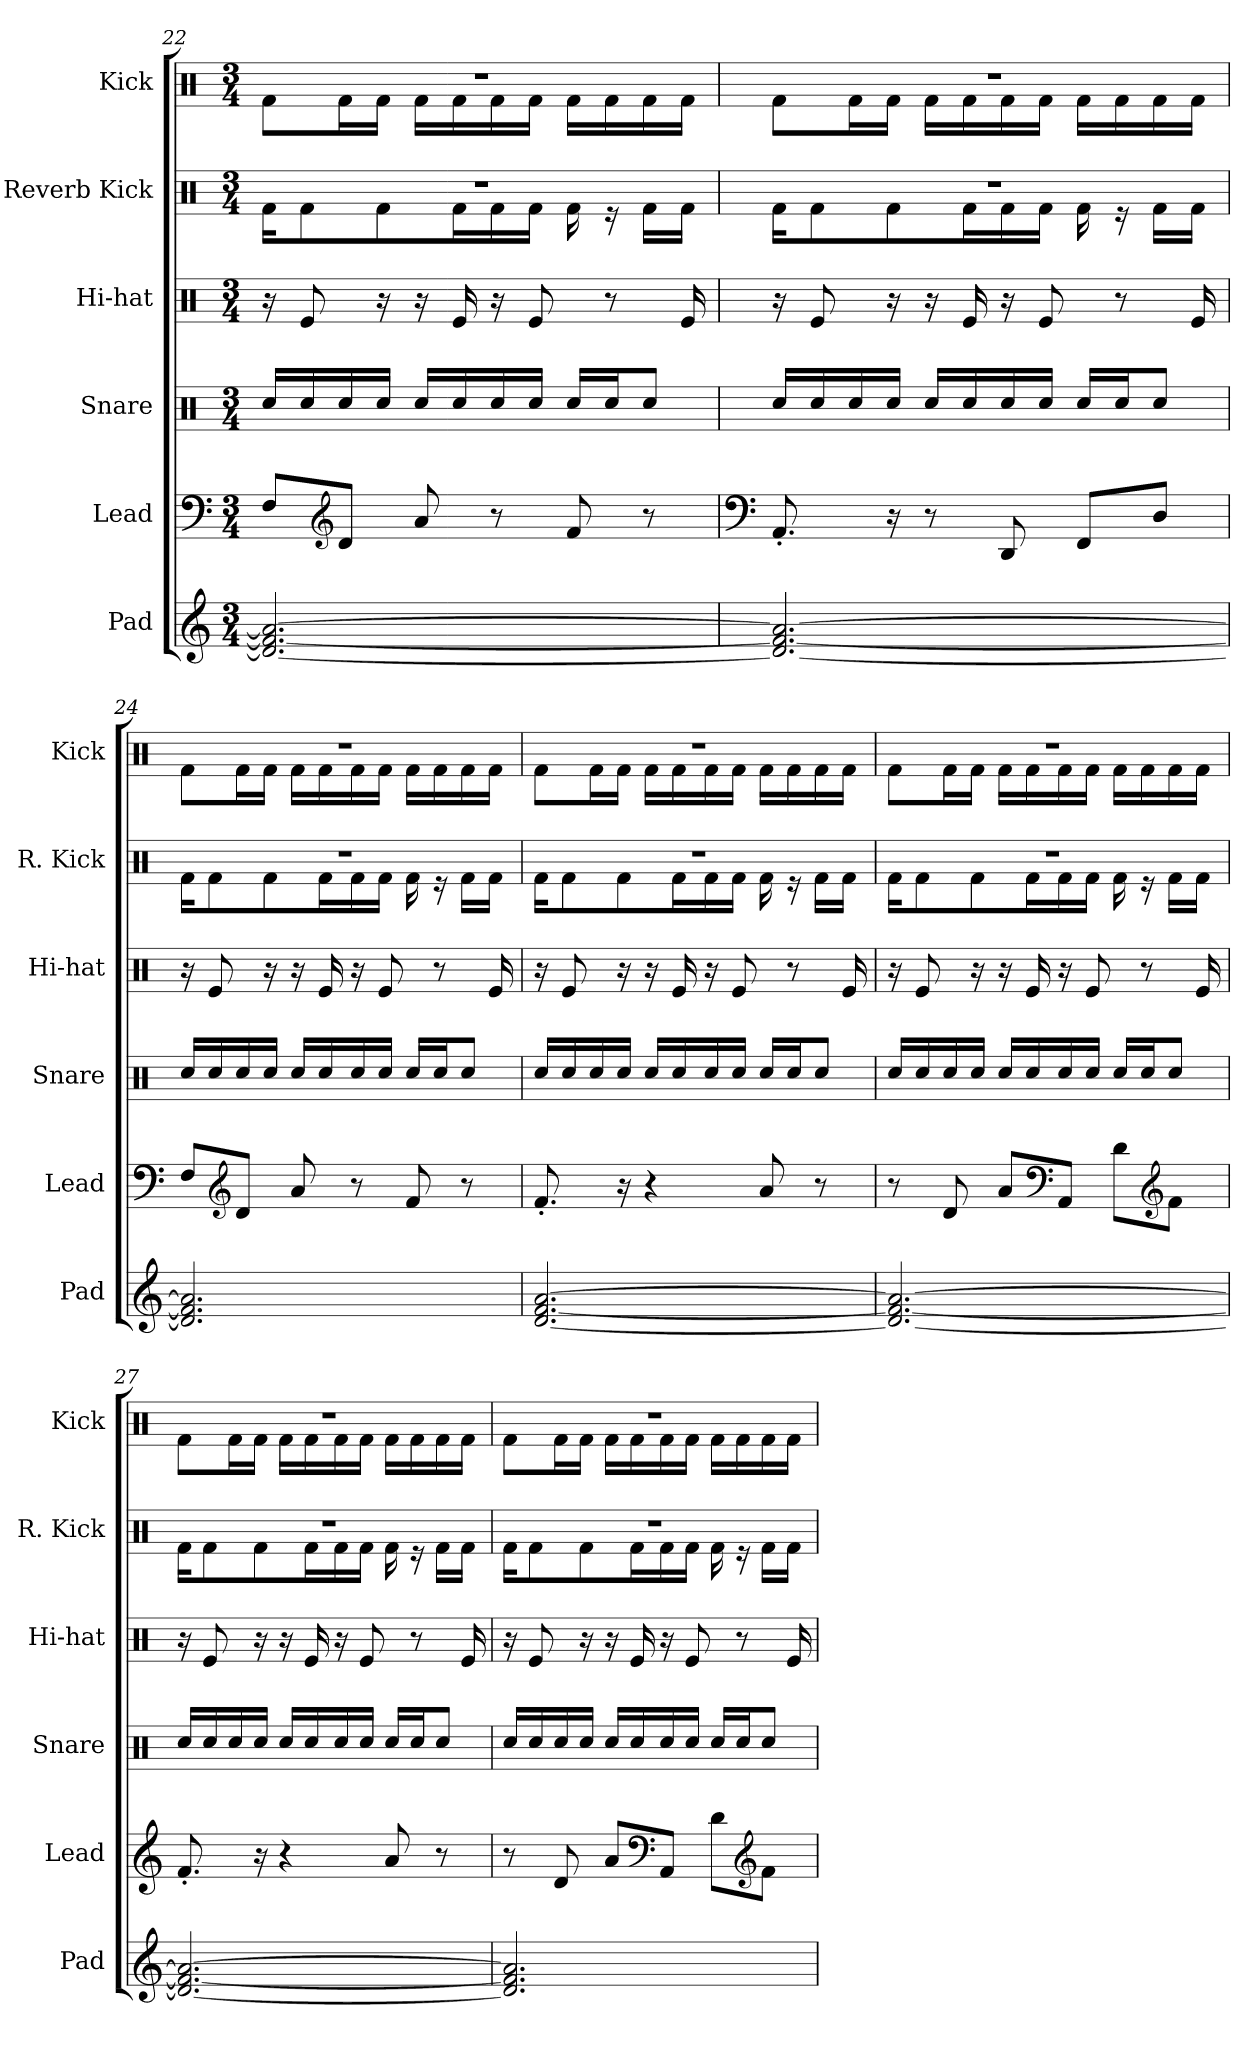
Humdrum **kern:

**kern	**kern	**kern	**kern	**kern	**kern
*part6	*part5	*part4	*part3	*part2	*part1
*staff6	*staff5	*staff4	*staff3	*staff2	*staff1
*I"Pad	*I"Lead	*I"Snare	*I"Hi-hat	*I"Reverb Kick	*I"Kick
*I'Pad	*I'Lead	*I'Snare	*I'Hi-hat	*I'R. Kick	*I'Kick
!!LO:LB:g=z
*clefG2	*clefF4	*clefX	*clefX	*clefX	*clefX
*k[]	*k[]	*k[]	*k[]	*k[]	*k[]
*M3/4	*M3/4	*M3/4	*M3/4	*M3/4	*M3/4
=22	=22	=22	=22	=22	=22
*	*	*	*	*^	*^
2.d/_ 2.f/_ 2.a/_	8F/L	16Rcc/LL	16r	2.r	16Rf\KL	2.r	8Rf\L
.	.	16Rcc/	8Re/	.	8Rf\	.	.
*	*clefG2	*	*	*	*	*	*
.	8d/J	16Rcc/	.	.	.	.	16Rf\L
.	.	16Rcc/JJ	16r	.	8Rf\	.	16Rf\JJ
.	8a/	16Rcc/LL	16r	.	.	.	16Rf\LL
.	.	16Rcc/	16Re/	.	16Rf\L	.	16Rf\
.	8r	16Rcc/	16r	.	16Rf\	.	16Rf\
.	.	16Rcc/JJ	8Re/	.	16Rf\JJ	.	16Rf\JJ
.	8f/	16Rcc/LL	.	.	16Rf\	.	16Rf\LL
.	.	16Rcc/J	8r	.	16r	.	16Rf\
.	8r	8Rcc/J	.	.	16Rf\LL	.	16Rf\
.	.	.	16Re/	.	16Rf\JJ	.	16Rf\JJ
=23	=23	=23	=23	=23	=23	=23	=23
*	*clefF4	*	*	*	*	*	*
2.d/_ 2.f/_ 2.a/_	8.AA'/	16Rcc/LL	16r	2.r	16Rf\KL	2.r	8Rf\L
.	.	16Rcc/	8Re/	.	8Rf\	.	.
.	.	16Rcc/	.	.	.	.	16Rf\L
.	16r	16Rcc/JJ	16r	.	8Rf\	.	16Rf\JJ
.	8r	16Rcc/LL	16r	.	.	.	16Rf\LL
.	.	16Rcc/	16Re/	.	16Rf\L	.	16Rf\
.	8DD/	16Rcc/	16r	.	16Rf\	.	16Rf\
.	.	16Rcc/JJ	8Re/	.	16Rf\JJ	.	16Rf\JJ
.	8FF/L	16Rcc/LL	.	.	16Rf\	.	16Rf\LL
.	.	16Rcc/J	8r	.	16r	.	16Rf\
.	8D/J	8Rcc/J	.	.	16Rf\LL	.	16Rf\
.	.	.	16Re/	.	16Rf\JJ	.	16Rf\JJ
=24	=24	=24	=24	=24	=24	=24	=24
2.d/] 2.f/] 2.a/]	8F/L	16Rcc/LL	16r	2.r	16Rf\KL	2.r	8Rf\L
.	.	16Rcc/	8Re/	.	8Rf\	.	.
*	*clefG2	*	*	*	*	*	*
.	8d/J	16Rcc/	.	.	.	.	16Rf\L
.	.	16Rcc/JJ	16r	.	8Rf\	.	16Rf\JJ
.	8a/	16Rcc/LL	16r	.	.	.	16Rf\LL
.	.	16Rcc/	16Re/	.	16Rf\L	.	16Rf\
.	8r	16Rcc/	16r	.	16Rf\	.	16Rf\
.	.	16Rcc/JJ	8Re/	.	16Rf\JJ	.	16Rf\JJ
.	8f/	16Rcc/LL	.	.	16Rf\	.	16Rf\LL
.	.	16Rcc/J	8r	.	16r	.	16Rf\
.	8r	8Rcc/J	.	.	16Rf\LL	.	16Rf\
.	.	.	16Re/	.	16Rf\JJ	.	16Rf\JJ
!!LO:PB:g=z	!!
=25	=25	=25	=25	=25	=25	=25	=25
[2.d/ [2.f/ [2.a/	8.f'/	16Rcc/LL	16r	2.r	16Rf\KL	2.r	8Rf\L
.	.	16Rcc/	8Re/	.	8Rf\	.	.
.	.	16Rcc/	.	.	.	.	16Rf\L
.	16r	16Rcc/JJ	16r	.	8Rf\	.	16Rf\JJ
.	4r	16Rcc/LL	16r	.	.	.	16Rf\LL
.	.	16Rcc/	16Re/	.	16Rf\L	.	16Rf\
.	.	16Rcc/	16r	.	16Rf\	.	16Rf\
.	.	16Rcc/JJ	8Re/	.	16Rf\JJ	.	16Rf\JJ
.	8a/	16Rcc/LL	.	.	16Rf\	.	16Rf\LL
.	.	16Rcc/J	8r	.	16r	.	16Rf\
.	8r	8Rcc/J	.	.	16Rf\LL	.	16Rf\
.	.	.	16Re/	.	16Rf\JJ	.	16Rf\JJ
=26	=26	=26	=26	=26	=26	=26	=26
2.d/_ 2.f/_ 2.a/_	8r	16Rcc/LL	16r	2.r	16Rf\KL	2.r	8Rf\L
.	.	16Rcc/	8Re/	.	8Rf\	.	.
.	8d/	16Rcc/	.	.	.	.	16Rf\L
.	.	16Rcc/JJ	16r	.	8Rf\	.	16Rf\JJ
.	8a/L	16Rcc/LL	16r	.	.	.	16Rf\LL
.	.	16Rcc/	16Re/	.	16Rf\L	.	16Rf\
*	*clefF4	*	*	*	*	*	*
.	8AA/J	16Rcc/	16r	.	16Rf\	.	16Rf\
.	.	16Rcc/JJ	8Re/	.	16Rf\JJ	.	16Rf\JJ
.	8d\L	16Rcc/LL	.	.	16Rf\	.	16Rf\LL
.	.	16Rcc/J	8r	.	16r	.	16Rf\
*	*clefG2	*	*	*	*	*	*
.	8f\J	8Rcc/J	.	.	16Rf\LL	.	16Rf\
.	.	.	16Re/	.	16Rf\JJ	.	16Rf\JJ
=27	=27	=27	=27	=27	=27	=27	=27
2.d/_ 2.f/_ 2.a/_	8.f'/	16Rcc/LL	16r	2.r	16Rf\KL	2.r	8Rf\L
.	.	16Rcc/	8Re/	.	8Rf\	.	.
.	.	16Rcc/	.	.	.	.	16Rf\L
.	16r	16Rcc/JJ	16r	.	8Rf\	.	16Rf\JJ
.	4r	16Rcc/LL	16r	.	.	.	16Rf\LL
.	.	16Rcc/	16Re/	.	16Rf\L	.	16Rf\
.	.	16Rcc/	16r	.	16Rf\	.	16Rf\
.	.	16Rcc/JJ	8Re/	.	16Rf\JJ	.	16Rf\JJ
.	8a/	16Rcc/LL	.	.	16Rf\	.	16Rf\LL
.	.	16Rcc/J	8r	.	16r	.	16Rf\
.	8r	8Rcc/J	.	.	16Rf\LL	.	16Rf\
.	.	.	16Re/	.	16Rf\JJ	.	16Rf\JJ
!!LO:LB:g=z	!!
=28	=28	=28	=28	=28	=28	=28	=28
2.d/] 2.f/] 2.a/]	8r	16Rcc/LL	16r	2.r	16Rf\KL	2.r	8Rf\L
.	.	16Rcc/	8Re/	.	8Rf\	.	.
.	8d/	16Rcc/	.	.	.	.	16Rf\L
.	.	16Rcc/JJ	16r	.	8Rf\	.	16Rf\JJ
.	8a/L	16Rcc/LL	16r	.	.	.	16Rf\LL
.	.	16Rcc/	16Re/	.	16Rf\L	.	16Rf\
*	*clefF4	*	*	*	*	*	*
.	8AA/J	16Rcc/	16r	.	16Rf\	.	16Rf\
.	.	16Rcc/JJ	8Re/	.	16Rf\JJ	.	16Rf\JJ
.	8d\L	16Rcc/LL	.	.	16Rf\	.	16Rf\LL
.	.	16Rcc/J	8r	.	16r	.	16Rf\
*	*clefG2	*	*	*	*	*	*
.	8f\J	8Rcc/J	.	.	16Rf\LL	.	16Rf\
.	.	.	16Re/	.	16Rf\JJ	.	16Rf\JJ
*	*	*	*	*v	*v	*	*
*	*	*	*	*	*v	*v
=	=	=	=	=	=
*-	*-	*-	*-	*-	*-
